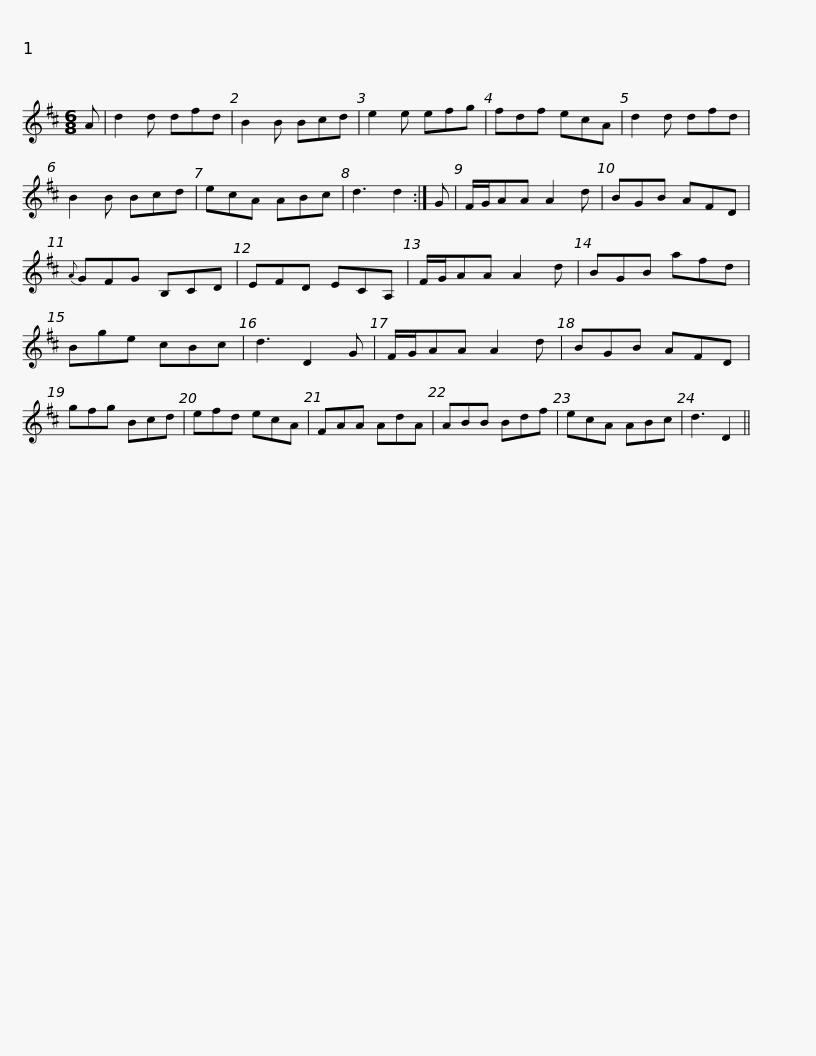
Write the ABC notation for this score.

X:1
L:1/8
M:6/8
I:linebreak $
K:D
V:1 treble
V:1
 A | d2 d dfd | B2 B Bcd | e2 e efg | fdf ecA | %5
 d2 d dfd | B2 B Bcd | ecA ABc | d3 d2 :|$ G | %10
 F/G/AA A2 d | BGB AFD |{A} GFG B,CD | EFD ECA, | F/G/AA A2 d | %15
 BGB afd | Bge cBc |$ d3 D2 G | F/G/AA A2 d | BGB AFD | %20
 gfg Bcd | efd ecA | FAA AdA | ABB Bdf | ecA ABc |$ %25
 d3 D2 || %26
